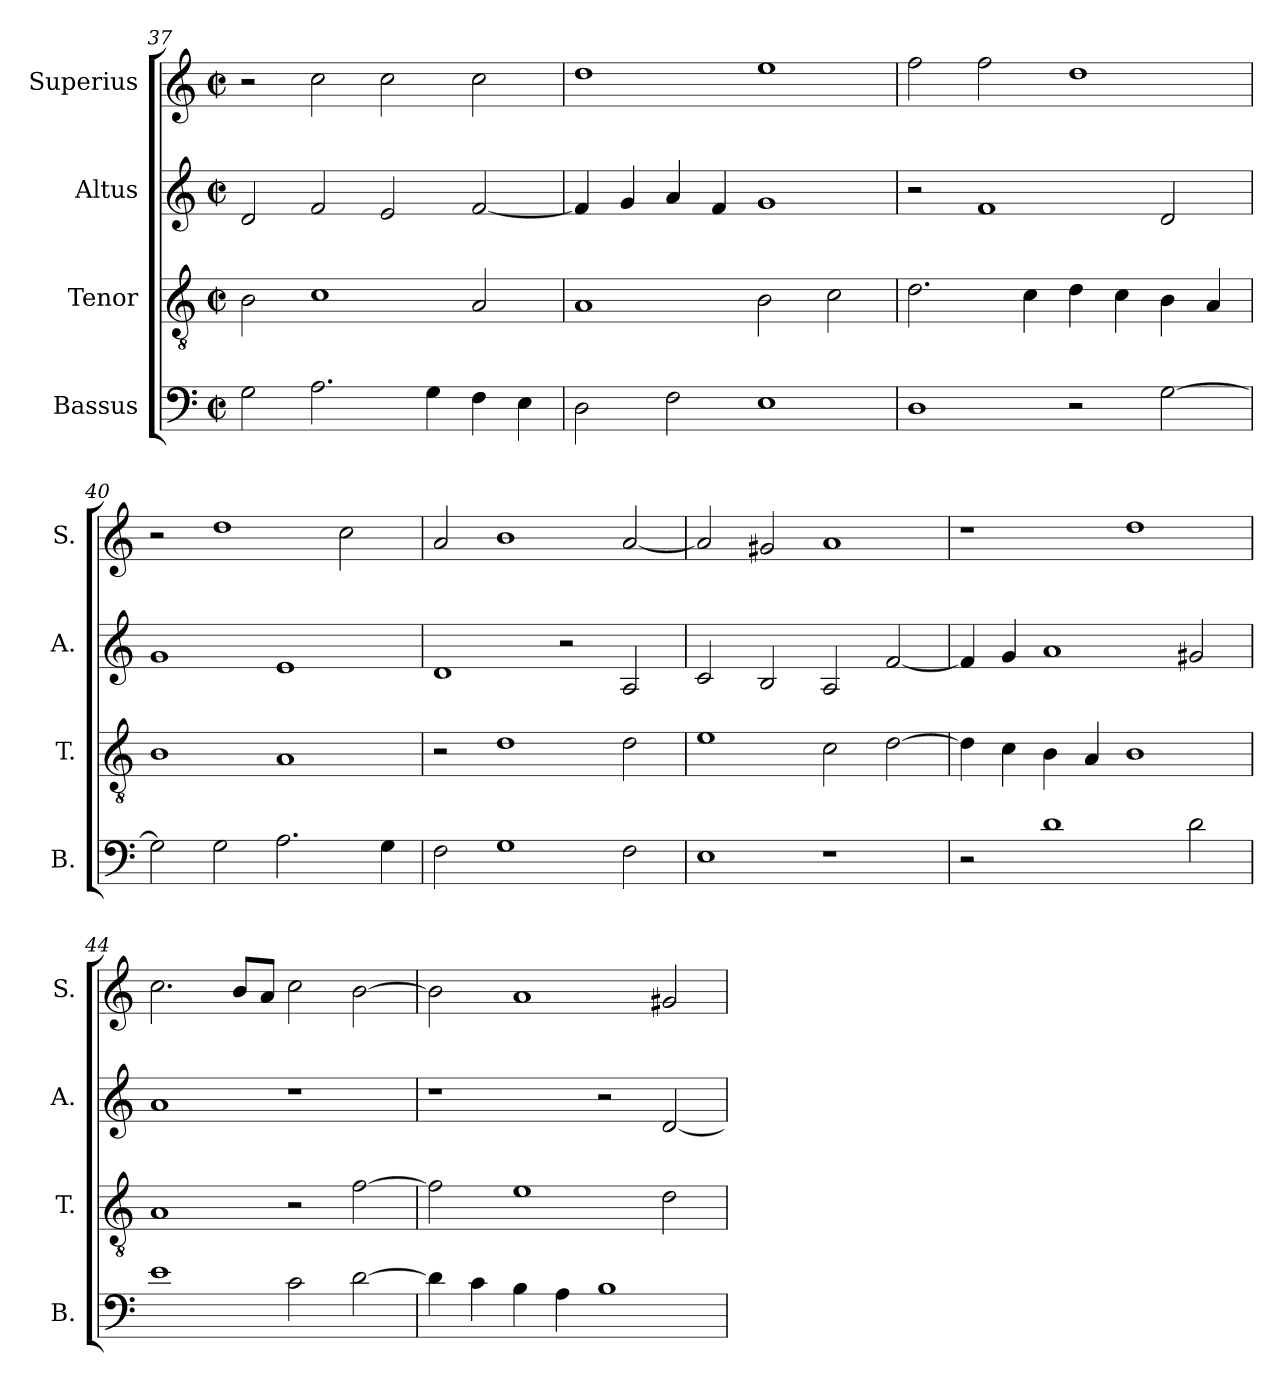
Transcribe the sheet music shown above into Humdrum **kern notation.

**kern	**kern	**kern	**kern
*part4	*part3	*part2	*part1
*staff4	*staff3	*staff2	*staff1
*I"Bassus	*I"Tenor	*I"Altus	*I"Superius
*I'B.	*I'T.	*I'A.	*I'S.
*clefF4	*clefGv2	*clefG2	*clefG2
*	*ITrd7c12	*	*
*k[]	*k[]	*k[]	*k[]
*C:	*C:	*C:	*C:
*M2/2	*M2/2	*M2/2	*M2/2
*met(c|)	*met(c|)	*met(c|)	*met(c|)
=37	=37	=37	=37
2Gi\	2BBi\	2di/	2r
2.Ai\	1Ci	2fi/	2cci\
.	.	2ei/	2cci\
4Gi\	.	.	.
4Fi\	2AAi/	[<2fi/	2cci\
4Ei\	.	.	.
!!LO:PB:g=z
=38	=38	=38	=38
2Di\	1AAi	4fi/]	1ddi
.	.	4gi/	.
2Fi\	.	4ai/	.
.	.	4fi/	.
1Ei	2BBi\	1gi	1eei
.	2Ci\	.	.
=39	=39	=39	=39
1Di	2.Di\	2r	2ffi\
.	.	1fi	2ffi\
.	4Ci\	.	.
2r	4Di\	.	1ddi
.	4Ci\	.	.
[>2Gi\	4BBi\	2di/	.
.	4AAi/	.	.
=40	=40	=40	=40
2Gi\]	1BBi	1gi	2r
2Gi\	.	.	1ddi
2.Ai\	1AAi	1ei	.
.	.	.	2cci\
4Gi\	.	.	.
=41	=41	=41	=41
2Fi\	2r	1di	2ai/
1Gi	1Di	.	1bi
.	.	2r	.
2Fi\	2Di\	2Ai/	[<2ai/
=42	=42	=42	=42
1Ei	1Ei	2ci/	2ai/]
.	.	2Bi/	2g#Xi/
1r	2Ci\	2Ai/	1ai
.	[>2Di\	[<2fi/	.
!!LO:LB:g=z
=43	=43	=43	=43
2r	4Di\]	4fi/]	1r
.	4Ci\	4gi/	.
1di	4BBi\	1ai	.
.	4AAi/	.	.
.	1BBi	.	1ddi
2di\	.	2g#Xi/	.
=44	=44	=44	=44
1ei	1AAi	1ai	2.cci\
.	.	.	8bi/L
.	.	.	8ai/J
2ci\	2r	1r	2cci\
[>2di\	[>2Fi\	.	[>2bi\
=45	=45	=45	=45
4di\]	2Fi\]	1r	2bi\]
4ci\	.	.	.
4Bi\	1Ei	.	1ai
4Ai\	.	.	.
1Bi	.	2r	.
.	2Di\	[<2di/	2g#Xi/
=	=	=	=
*-	*-	*-	*-
